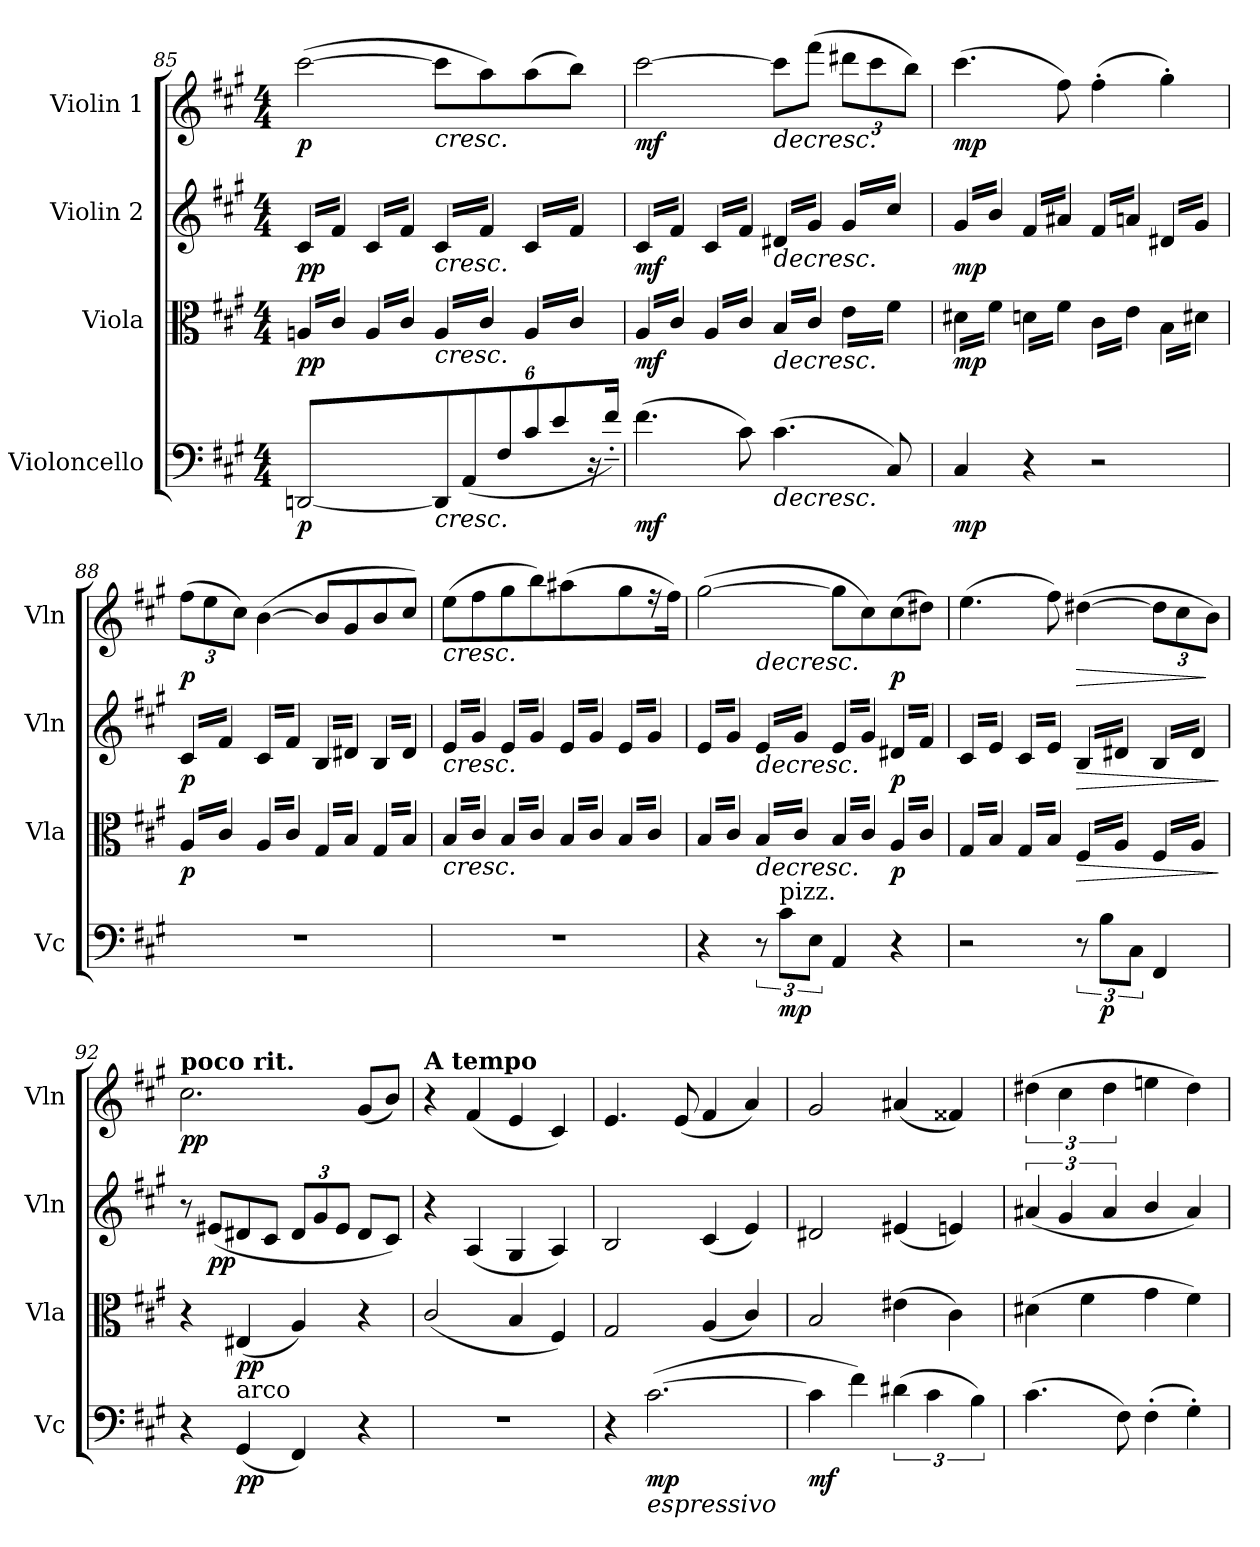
**kern	**dynam	**kern	**dynam	**kern	**dynam	**kern	**dynam
*part4	*part4	*part3	*part3	*part2	*part2	*part1	*part1
*staff4	*staff4	*staff3	*staff3	*staff2	*staff2	*staff1	*staff1
*I"Violoncello	*	*I"Viola	*	*I"Violin 2	*	*I"Violin 1	*
*I'Vc	*	*I'Vla	*	*I'Vln	*	*I'Vln	*
!!LO:LB:g=z
*clefF4	*	*clefC3	*	*clefG2	*	*clefG2	*
*k[f#c#g#]	*	*k[f#c#g#]	*	*k[f#c#g#]	*	*k[f#c#g#]	*
*M4/4	*	*M4/4	*	*M4/4	*	*M4/4	*
=85	=85	=85	=85	=85	=85	=85	=85
!	!LO:DY:b	!	!LO:DY:b	!	!LO:DY:b	!	!LO:DY:b
*	*	*tremolo	*	*	*	*	*
*	*	*	*	*tremolo	*	*	*
[2DDn/	p	(16An/LL	pp	(16c#/LL	pp	([2ccc#\	p
.	.	16c#/	.	16f#/	.	.	.
.	.	16An/	.	16c#/	.	.	.
.	.	16c#/JJ	.	16f#/JJ	.	.	.
.	.	16A/LL	.	16c#/LL	.	.	.
.	.	16c#/)	.	16f#/)	.	.	.
.	.	16A/	.	16c#/	.	.	.
.	.	16c#/)JJ	.	16f#/)JJ	.	.	.
*Xbrackettup	*	*	*	*	*	*	*
!	!LO:HP:b	!	!LO:HP:b	!	!LO:HP:b	!	!LO:HP:b
12DD/L]	<	(16A/LL	<	(16c#/LL	<	8ccc#\L]	<
.	.	16c#/	.	16f#/	.	.	.
(12AA/	.	.	.	.	.	.	.
.	.	16A/	.	16c#/	.	8aa\)	.
12F#/J	.	.	.	.	.	.	.
.	.	16c#/JJ	.	16f#/JJ	.	.	.
12c#\L	.	16A/LL	.	16c#/LL	.	(8aa\	.
.	.	16c#/)	.	16f#/)	.	.	.
12e\	.	.	.	.	.	.	.
.	.	16A/	.	16c#/	.	8bb\J)	.
24r	.	.	.	.	.	.	.
.	.	16c#/)JJ	.	16f#/)JJ	.	.	.
24f#'~\JJ)	.	.	.	.	.	.	.
=86	=86	=86	=86	=86	=86	=86	=86
!	!LO:DY:b	!	!LO:DY:b	!	!LO:DY:b	!	!LO:DY:b
(4.f#\	mf	(16A/LL	mf	(16c#/LL	mf	[2ccc#\	mf
.	.	16c#/	.	16f#/	.	.	.
.	.	16A/	.	16c#/	.	.	.
.	.	16c#/JJ	.	16f#/JJ	.	.	.
.	.	16A/LL	.	16c#/LL	.	.	.
.	.	16c#/)	.	16f#/)	.	.	.
8c#\)	.	16A/	.	16c#/	.	.	.
.	.	16c#/)JJ	.	16f#/)JJ	.	.	.
!	!LO:HP:b	!	!LO:HP:b	!	!LO:HP:b	!	!LO:HP:b
(4.c#\	>	(16B/LL	>	(16d#X/LL	>	8ccc#\L]	>
.	.	16c#/)	.	16g#/)	.	.	.
.	.	16B/	.	16d#X/	.	(8fff#\J	.
.	.	16c#/)JJ	.	16g#/)JJ	.	.	.
*	*	*	*	*	*	*Xbrackettup	*
.	.	(16e\LL	.	(16g#/LL	.	12ddd#X\L	.
.	.	16f#\)	.	16cc#/)	.	.	.
.	.	.	.	.	.	12ccc#\	.
8C#/)	.	16e\	.	16g#/	.	.	.
.	.	.	.	.	.	12bb\J)	[
.	.	16f#\)JJ	.	16cc#/)JJ	.	.	.
.	[	.	[	.	[	.	.
=87	=87	=87	=87	=87	=87	=87	=87
!	!LO:DY:b	!	!LO:DY:b	!	!LO:DY:b	!	!LO:DY:b
4C#/	mp	(16d#X\LL	mp	(16g#/LL	mp	(4.ccc#\	mp
.	.	16f#\)	.	16b/)	.	.	.
.	.	16d#X\	.	16g#/	.	.	.
.	.	16f#\)JJ	.	16b/)JJ	.	.	.
4r	.	(16dn\LL	.	(16f#/LL	.	.	.
.	.	16f#\)	.	16a#X/)	.	.	.
.	.	16dn\	.	16f#/	.	8ff#\)	.
.	.	16f#\)JJ	.	16a#X/)JJ	.	.	.
2r	.	(16c#\LL	.	(16f#/LL	.	(4ff#'\	.
.	.	16e\)	.	16an/)	.	.	.
.	.	16c#\	.	16f#/	.	.	.
.	.	16e\)JJ	.	16an/)JJ	.	.	.
.	.	(16B\LL	.	(16d#X/LL	.	4gg#'\)	.
.	.	16d#X\)	.	16g#/)	.	.	.
.	.	16B\	.	16d#X/	.	.	.
.	.	16d#X\)JJ	.	16g#/)JJ	.	.	.
!!LO:LB:g=z
=88	=88	=88	=88	=88	=88	=88	=88
!	!	!	!LO:DY:b	!	!LO:DY:b	!	!LO:DY:b
1r	.	(16A/LL	p	(16c#/LL	p	(12ff#\L	p
.	.	16c#/	.	16f#/	.	.	.
.	.	.	.	.	.	12ee\	.
.	.	16A/	.	16c#/	.	.	.
.	.	.	.	.	.	12cc#\J)	.
.	.	16c#/JJ	.	16f#/JJ	.	.	.
.	.	16A/LL	.	16c#/LL	.	([4b\	.
.	.	16c#/)	.	16f#/)	.	.	.
.	.	16A/	.	16c#/	.	.	.
.	.	16c#/)JJ	.	16f#/)JJ	.	.	.
.	.	(16G#/LL	.	(16B/LL	.	8b/L]	.
.	.	16B/	.	16d#X/	.	.	.
.	.	16G#/	.	16B/	.	8g#/	.
.	.	16B/JJ	.	16d#X/JJ	.	.	.
.	.	16G#/LL	.	16B/LL	.	8b/	.
.	.	16B/)	.	16d#/)	.	.	.
.	.	16G#/	.	16B/	.	8cc#/J)	.
.	.	16B/)JJ	.	16d#/)JJ	.	.	.
=89	=89	=89	=89	=89	=89	=89	=89
!	!	!	!LO:HP:b	!	!LO:HP:b	!	!LO:HP:b
1r	.	(16B/LL	<	(16e/LL	<	(8ee\L	<
.	.	16c#/	.	16g#/	.	.	.
.	.	16B/	.	16e/	.	8ff#\	.
.	.	16c#/JJ	.	16g#/JJ	.	.	.
.	.	16B/LL	.	16e/LL	.	8gg#\	.
.	.	16c#/)	.	16g#/)	.	.	.
.	.	16B/	.	16e/	.	8bb\J)	.
.	.	16c#/)JJ	.	16g#/)JJ	.	.	.
.	.	(16B/LL	]	(16e/LL	]	(4aa#X\	]
.	.	16c#/	.	16g#/	.	.	.
.	.	16B/	.	16e/	.	.	.
.	.	16c#/JJ	.	16g#/JJ	.	.	.
.	.	16B/LL	.	16e/LL	.	8gg#\L	.
.	.	16c#/)	.	16g#/)	.	.	.
.	.	16B/	.	16e/	.	16r	.
.	.	16c#/)JJ	.	16g#/)JJ	.	16ff#\JJ)	.
=90	=90	=90	=90	=90	=90	=90	=90
*	*	*	*	*	*	*^	*
4r	.	(16B/LL	.	(16e/LL	.	([2gg#\	4ryy	.
.	.	16c#/	.	16g#/	.	.	.	.
.	.	16B/	.	16e/	.	.	.	.
.	.	16c#/JJ	.	16g#/JJ	.	.	.	.
*brackettup	*	*	*	*	*	*	*	*
!	!	!	!LO:HP:b	!	!LO:HP:b	!	!	!LO:HP:b
12r	.	16B/LL	>	16e/LL	>	.	4ryy	>
.	.	16c#/	.	16g#/	.	.	.	.
!LO:TX:a:t=pizz.	!	!	!	!	!	!	!	!
!	!LO:DY:b	!	!	!	!	!	!	!
12c#\L	mp	.	.	.	.	.	.	.
.	.	16B/	.	16e/	.	.	.	.
12E\J	.	.	.	.	.	.	.	.
.	.	16c#/JJ	.	16g#/JJ	.	.	.	.
4AA/	.	16B/LL	.	16e/LL	.	8gg#\L]	2ryy	.
.	.	16c#/)	.	16g#/)	.	.	.	.
.	.	16B/	.	16e/	.	8cc#\)	.	.
.	.	16c#/)JJ	.	16g#/)JJ	.	.	.	.
!	!	!	!LO:DY:n=1:b	!	!LO:DY:n=1:b	!	!	!LO:DY:n=1:b
4r	.	(16A/LL	[ p	(16d#X/LL	[ p	(8cc#\	.	[ p
.	.	16c#/)	.	16f#/)	.	.	.	.
.	.	16A/	.	16d#X/	.	8dd#X\J)	.	.
.	.	16c#/)JJ	.	16f#/)JJ	.	.	.	.
*	*	*	*	*	*	*v	*v	*
!!LO:LB:g=z
=91	=91	=91	=91	=91	=91	=91	=91
2r	.	(16G#/LL	.	(16c#/LL	.	(4.ee\	.
.	.	16B/	.	16e/	.	.	.
.	.	16G#/	.	16c#/	.	.	.
.	.	16B/JJ	.	16e/JJ	.	.	.
.	.	16G#/LL	.	16c#/LL	.	.	.
.	.	16B/)	.	16e/)	.	.	.
.	.	16G#/	.	16c#/	.	8ff#\)	.
.	.	16B/)JJ	.	16e/)JJ	.	.	.
!	!	!	!LO:HP:b	!	!LO:HP:b	!	!LO:HP:b
12r	.	(16F#/LL	>	(16B/LL	>	([4dd#X\	>
.	.	16A/	.	16d#X/	.	.	.
!	!LO:DY:b	!	!	!	!	!	!
12B\L	p	.	.	.	.	.	.
.	.	16F#/	.	16B/	.	.	.
12C#\J	.	.	.	.	.	.	.
.	.	16A/JJ	.	16d#X/JJ	.	.	.
4FF#/	.	16F#/LL	.	16B/LL	.	12dd#\L]	.
.	.	16A/)	.	16d#/)	.	.	.
.	.	.	.	.	.	12cc#\	.
.	.	16F#/	.	16B/	.	.	.
.	.	.	.	.	.	12b\J)	]
.	.	16A/)JJ	.	16d#/)JJ	.	.	.
*	*	*	*	*Xtremolo	*	*	*
*	*	*Xtremolo	*	*	*	*	*
.	.	.	]	.	]	.	.
=92	=92	=92	=92	=92	=92	=92	=92
!!LO:REH:place=s1:a:B:cj:fs=14:t=D
!	!	!	!	!	!	!LO:TX:a:B:t=poco rit.	!
!	!	!	!	!	!	!	!LO:DY:b
4r	.	4r	.	8r	.	2.cc#\	pp
.	.	.	.	.	.	.	.
!	!	!	!	!	!LO:DY:b	!	!
.	.	.	.	(8e#X/L	pp	.	.
!LO:TX:a:t=arco	!	!	!	!	!	!	!
!	!LO:DY:b	!	!LO:DY:b	!	!	!	!
(4GG#/	pp	(4E#X/	pp	8d#X/	.	.	.
.	.	.	.	8c#/J	.	.	.
*	*	*	*	*Xbrackettup	*	*	*
4FF#/)	.	4A/)	.	12d#/L	.	.	.
.	.	.	.	12g#/	.	.	.
.	.	.	.	12e#/J	.	.	.
4r	.	4r	.	8d#/L	.	(8g#/L	.
.	.	.	.	8c#/J)	.	8b/J)	.
=93	=93	=93	=93	=93	=93	=93	=93
!	!	!	!	!	!	!LO:TX:a:B:t=A tempo	!
1r	.	(2c#/	.	4r	.	4r	.
.	.	.	.	(4A/	.	(4f#/	.
.	.	4B/	.	4G#/	.	4e/	.
.	.	4F#/)	.	4A/)	.	4c#/)	.
=94	=94	=94	=94	=94	=94	=94	=94
4r	.	2G#/	.	2B/	.	4.e/	.
!LO:TX:b:i:t=espressivo	!	!	!	!	!	!	!
!	!LO:DY:b	!	!	!	!	!	!
([2.c#\	mp	.	.	.	.	.	.
.	.	.	.	.	.	(8e/	.
.	.	(4A/	.	(4c#/	.	4f#/	.
.	.	4c#/)	.	4e/)	.	4a/)	.
.	]	.	.	.	.	.	.
=95	=95	=95	=95	=95	=95	=95	=95
!	!LO:DY:b	!	!	!	!	!	!
4c#\]	mf	2B/	.	2d#X/	.	2g#/	.
4f#\)	.	.	.	.	.	.	.
(6d#X\	.	(4e#X\	.	(4e#X/	.	(4a#X/	.
6c#\	.	.	.	.	.	.	.
.	.	4c#\)	.	4en/)	.	4f##X/)	.
6B\)	.	.	.	.	.	.	.
!!LO:PB:g=z
=96	=96	=96	=96	=96	=96	=96	=96
*	*	*	*	*brackettup	*	*brackettup	*
(4.c#\	.	(4d#X\	.	(6a#X/	.	(6dd#X\	.
.	.	.	.	6g#/	.	6cc#\	.
.	.	4f#\	.	.	.	.	.
.	.	.	.	6a#/	.	6dd#\	.
8F#\)	.	.	.	.	.	.	.
(4F#'\	.	4g#\	.	4b/	.	4een\	.
4G#'\)	.	4f#\)	.	4a#/)	.	4dd#\)	.
.	.	.	]	.	]	.	]
=	=	=	=	=	=	=	=
*-	*-	*-	*-	*-	*-	*-	*-
